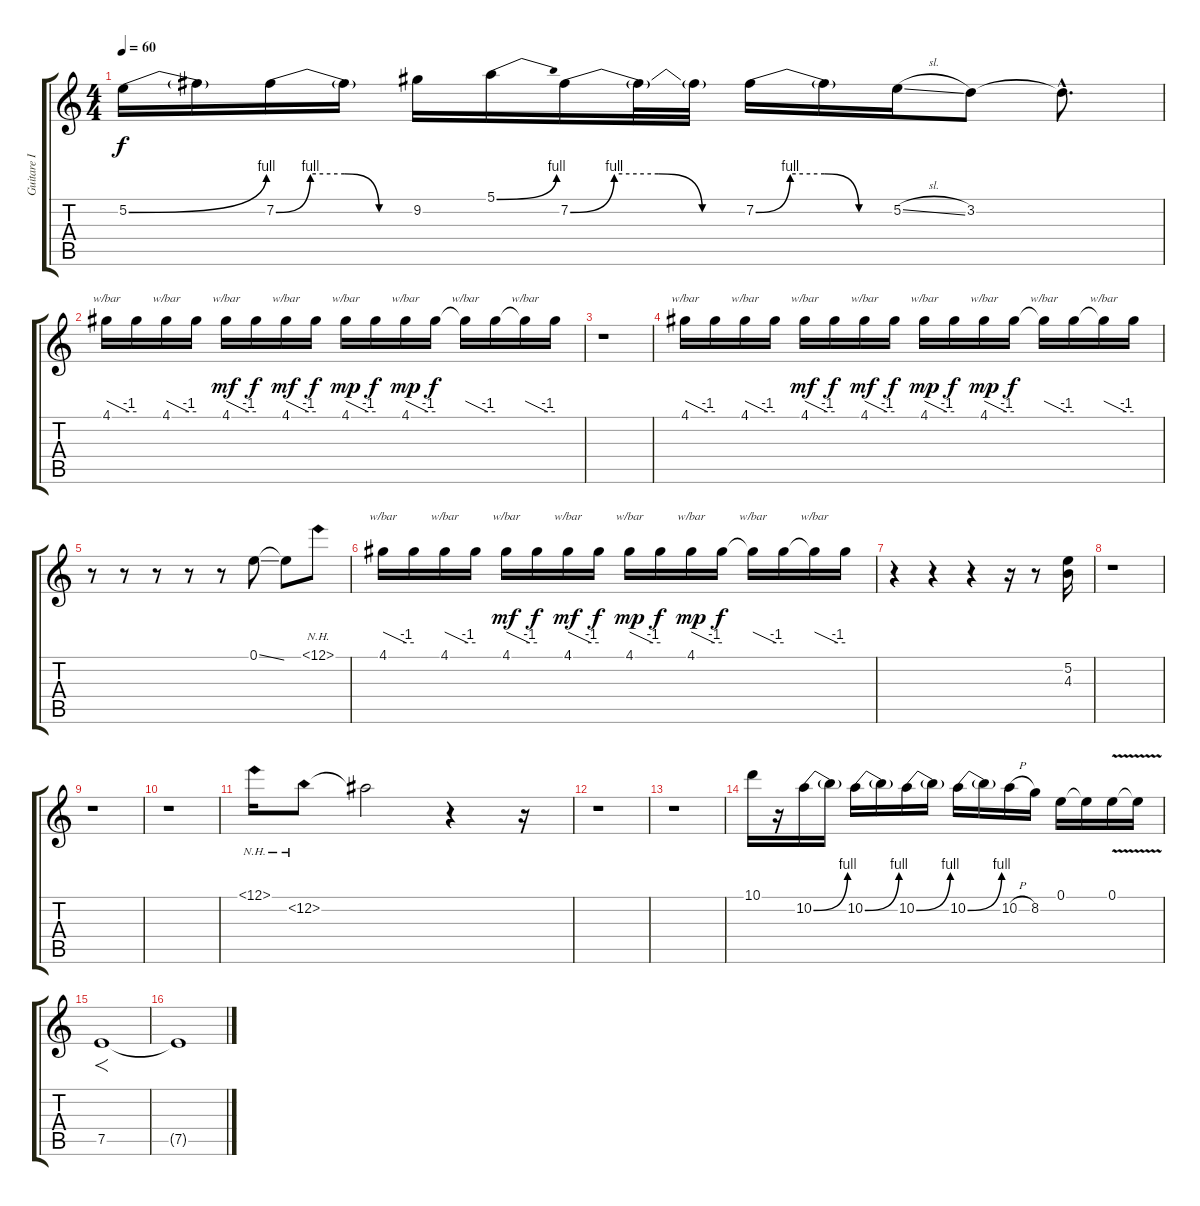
\track ("Guitare I" "Guitare I") {instrument distortionguitar}
\staff {score tabs}
\tuning (E4 B3 G3 D3 A2 E2) {hide}
\ts (4 4)
\tempo 60
\clef g2
\ks c
5.2{be (bend 0 0 60 4)}.16{dy f instrument distortionguitar} 5.2{t}.16 7.2{be (custom 0 0 15 4 30 4 45 0 60 0)}.16 7.2{t}.16 9.2.16 5.1{be (bend 0 0 60 4)}.16 7.2{be (custom 0 0 15 4 30 4 45 0 60 0)}.16 7.2{t}.32 7.2{t}.32 7.2{be (custom 0 0 15 4 30 4 45 0 60 0)}.16 7.2{t}.16 5.2{sl}.16 3.2.8 3.2{hac t}.8{d} |
4.1.16{tbe (custom default 0 0 45 -4 60 -4) instrument electricguitarjazz} 4.1{t}.16 4.1.16{tbe (custom default 0 0 45 -4 60 -4)} 4.1{t}.16 4.1.16{tbe (custom default 0 0 45 -4 60 -4) dy mf balance 16 instrument electricguitarjazz} 4.1{t}.16{dy f} 4.1.16{tbe (custom default 0 0 45 -4 60 -4) dy mf} 4.1{t}.16{dy f} 4.1.16{tbe (custom default 0 0 45 -4 60 -4) dy mp balance 0 instrument electricguitarjazz} 4.1{t}.16{dy f} 4.1.16{tbe (custom default 0 0 45 -4 60 -4) dy mp} 4.1{t}.16{dy f} 4.1{t}.16{tbe (custom default 0 0 45 -4 60 -4) instrument electricguitarjazz} 4.1{t}.16 4.1{t}.16{tbe (custom default 0 0 45 -4 60 -4)} 4.1{t}.16 |
r.1 |
4.1.16{tbe (custom default 0 0 45 -4 60 -4) instrument electricguitarjazz} 4.1{t}.16 4.1.16{tbe (custom default 0 0 45 -4 60 -4)} 4.1{t}.16 4.1.16{tbe (custom default 0 0 45 -4 60 -4) dy mf balance 16 instrument electricguitarjazz} 4.1{t}.16{dy f} 4.1.16{tbe (custom default 0 0 45 -4 60 -4) dy mf} 4.1{t}.16{dy f} 4.1.16{tbe (custom default 0 0 45 -4 60 -4) dy mp balance 0 instrument electricguitarjazz} 4.1{t}.16{dy f} 4.1.16{tbe (custom default 0 0 45 -4 60 -4) dy mp} 4.1{t}.16{dy f} 4.1{t}.16{tbe (custom default 0 0 45 -4 60 -4) instrument electricguitarjazz} 4.1{t}.16 4.1{t}.16{tbe (custom default 0 0 45 -4 60 -4)} 4.1{t}.16 |
r.8 r.8 r.8 r.8 r.8{instrument distortionguitar} 0.1{ss}.8 0.1{t}.8 12.1{nh}.8 |
4.1.16{tbe (custom default 0 0 45 -4 60 -4) instrument electricguitarjazz} 4.1{t}.16 4.1.16{tbe (custom default 0 0 45 -4 60 -4)} 4.1{t}.16 4.1.16{tbe (custom default 0 0 45 -4 60 -4) dy mf balance 16 instrument electricguitarjazz} 4.1{t}.16{dy f} 4.1.16{tbe (custom default 0 0 45 -4 60 -4) dy mf} 4.1{t}.16{dy f} 4.1.16{tbe (custom default 0 0 45 -4 60 -4) dy mp balance 0 instrument electricguitarjazz} 4.1{t}.16{dy f} 4.1.16{tbe (custom default 0 0 45 -4 60 -4) dy mp} 4.1{t}.16{dy f} 4.1{t}.16{tbe (custom default 0 0 45 -4 60 -4) instrument electricguitarjazz} 4.1{t}.16 4.1{t}.16{tbe (custom default 0 0 45 -4 60 -4)} 4.1{t}.16 |
r.4{instrument distortionguitar} r.4 r.4 r.16 r.8 (5.2 4.3).16 |
r.1 |
r.1 |
r.1 |
12.1{nh}.16 11.2{nh}.8 11.2{t}.2 r.4 r.16 |
r.1 |
r.1 |
10.1.16{instrument electricguitarjazz} r.16 10.2{be (bend 0 0 60 4)}.16 10.2{t}.16 10.2{be (bend 0 0 60 4)}.16 10.2{t}.16 10.2{be (bend 0 0 60 4)}.16 10.2{t}.16 10.2{be (bend 0 0 60 4)}.16 10.2{t}.16 10.2{h}.16 8.2.16 0.1.16 0.1{t}.16 0.1{v}.16 0.1{t}.16 |
7.5.1{f instrument lead2sawtooth} |
7.5{t}.1
